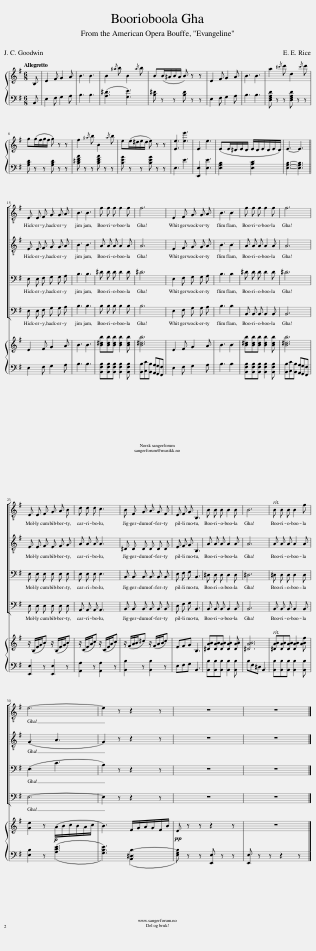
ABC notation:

X:1
%%score [ 1 2 3 4 ] { 5 | 6 }
L:1/8
Q:1/4=130
M:6/8
I:linebreak $
K:G
V:1 treble-8
V:2 treble-8
V:3 bass
V:4 bass
V:5 treble
V:6 bass
V:1
 z | z6 | z6 | z6 | z6 | %5
 z6 | z6 | z6 |$ z6 | z6 | %10
 z6 | z6 | z6 | z6 | z6 ||$ %15
 E E F G G A | B3 B3 | f f f f2 f | f6 | E2 F G G A | %20
 B3 B3 | f f f f2 f | f6 |$ E E F G A B | d d d c3 | %25
 B F G A G F | E F G B,3 | B B B B2 B | B6 | B B B B2 f |$ %30
 e6- | e2 z z2 z | z6 | z6 |] %34
V:2
 z | z6 | z6 | z6 | z6 | %5
 z6 | z6 | z6 |$ z6 | z6 | %10
 z6 | z6 | z6 | z6 | z6 ||$ %15
 E E F G G A | B3 B3 | A A A A2 A | A6 | E2 F G G A | %20
 B3 B3 | A A A A2 A | A6 |$ E E F E F G | A A A A3 | %25
 ^D D D D D D | E F G B,3 | A A A A2 A | A6 | A A A A2 A |$ %30
 (G3 A3 | G2) z z2 z | z6 | z6 |] %34
V:3
 z | z6 | z6 | z6 | z6 | %5
 z6 | z6 | z6 |$ z6 | z6 | %10
 z6 | z6 | z6 | z6 | z6 ||$ %15
 E, E, F, G, G, A, | B,3 B,3 | ^D D D D2 D | ^D6 | E,2 F, G, G, A, | %20
 B,3 B,3 | ^D D D D2 D | ^D6 |$ E, E, E, E, E, E, | E, E, E, E,3 | %25
 B,, B,, B,, B,, B,, B,, | E, F, G, B,,3 | ^D, D, D, D,2 D, | ^D,6 | ^D, D, D, D,2 D, |$ %30
 (E,3 C3 | B,2) z z2 z | z6 | z6 |] %34
V:4
 z | z6 | z6 | z6 | z6 | %5
 z6 | z6 | z6 |$ z6 | z6 | %10
 z6 | z6 | z6 | z6 | z6 ||$ %15
 E, E, F, G, G, A, | B,3 B,3 | B, B, B, B,2 B, | B,6 | E,2 F, G, G, A, | %20
 B,3 B,3 | B,, B,, B,, B,,2 B,, | B,,6 |$ E, E, E, E, E, E, | A,, A,, A,, A,,3 | %25
 B,, B,, B,, B,, B,, B,, | E, F, G, B,,3 | B,, B,, B,, B,,2 B,, | B,,6 | B,, B,, B,, B,,2 B,, |$ %30
 E,6- | E,2 z z2 z | z6 | z6 |] %34
V:5
 B, | E2 F G2 A | B3 B3 | B2{/^a} b B2{/a} b | B(B/^A/B/A/ B) z z | %5
 E2 F G2 A | B3 B3 | a2{/^c'} d' d2{/c'} d' |$ g(g/f/g/f/ g) z z | f2{/^a} b B2{/a} b | %10
 e(e/^d/e/d/ e) z z | [Ee]3 [ee']3 | E3 e3 | (EE/^D/E/D/ E/D/E/D/E/D/) | E3- E3 ||$ %15
 E2 F G2 A | B3 B3 | [B^db][Bdb][Bdb] [Bdb]2 [Bdb] | [B^db]6 | E2 F G2 A | %20
 B3 B3 | [B^db][Bdb][Bdb] [Bdb]2 [Bdb] | [B^db]6 |$ z/ (B,/E/G/B) z/ (B,/E/G/B) | z/ (C/E/A/c) z/ (C/E/A/c) | %25
 z/ (F/A/B/^d) z/ (F/A/B/d) | EFG B,3 | [^DAB][DAB][DAB] [DAB]2 [DAB] | [^DAB]6 | [^DAB][DAB][DAB] [DAB]2 [ABf] |$ %30
 [Ge]2 z!p! (A/B/c/B/A/c/ | B3) F/G/A/G/F/B/ |!pp! E z z z2 z | z6 |] %34
V:6
 B,, | E,2 F, G,2 A, | B,3 B,3 | ([A,^D]3 [G,E]3) | [B,^D] z z [B,D] z z | %5
 E,2 F, G,2 A, | B,3 B,3 | [D,F,A,D] z z [D,F,A,D] z z |$ [G,B,D] z z [G,B,D] z z | [B,^DFA] z z [B,DFA] z z | %10
 [B,EG] z z [B,EG] z z | E,3 E3 | [E,,E,]3 [E,E]3 | [E,G,B,]3 [E,A,C]3 | [E,G,B,]3- [E,G,B,]3 ||$ %15
 E,2 F, G,2 A, | B,3 B,3 | [B,,F,B,][B,,F,B,][B,,F,B,] [B,,F,B,]2 [B,,F,B,] | [B,,B,][C,C][B,,B,] [A,,A,][G,,G,][F,,F,] | E,2 F, G,2 A, | %20
 B,3 B,3 | [B,,F,B,][B,,F,B,][B,,F,B,] [B,,F,B,]2 [B,,F,B,] | [B,,B,][C,C][B,,B,] [A,,A,][G,,G,][F,,F,] |$ [E,,E,]2 z [E,,E,]2 z | [A,,A,]2 z [A,,A,]2 z | %25
 [B,,B,]2 z [B,,B,]2 z | E,F,G, B,,3 | [B,,B,][B,,B,][B,,B,] [B,,B,]2 [B,,B,] | B,F,^D, B,,3 | [B,,B,][B,,B,][B,,B,] [B,,B,]2 [B,,B,] |$ %30
 [E,B,]2 z (([A,CE]3 | [G,B,E]3)) ([B,,^D,B,-]3 | [E,G,B,]) z z [E,,E,] z z | [E,,E,] z z z2 z |] %34
